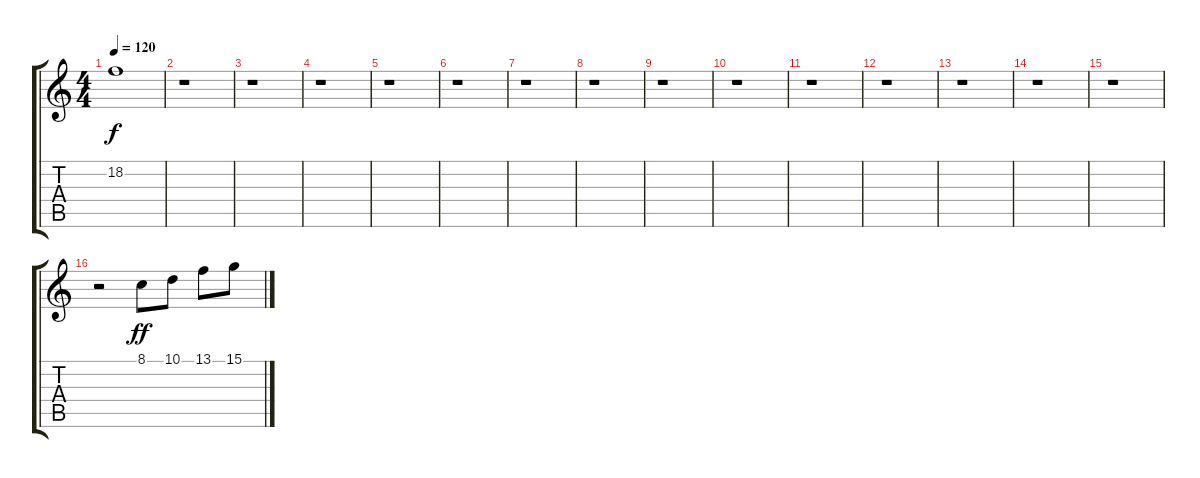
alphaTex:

\track "" {instrument acousticgrandpiano}
\staff {score tabs}
\tuning (E4 B3 G3 D3 A2 E2) {hide}
\ts (4 4)
\tempo 120
\clef g2
\ks c
18.2{t}.1{dy f} |
r.1 |
r.1 |
r.1 |
r.1 |
r.1 |
r.1 |
r.1 |
r.1 |
r.1 |
r.1 |
r.1 |
r.1 |
r.1 |
r.1 |
r.2 8.1.8{dy ff} 10.1.8 13.1.8 15.1.8
